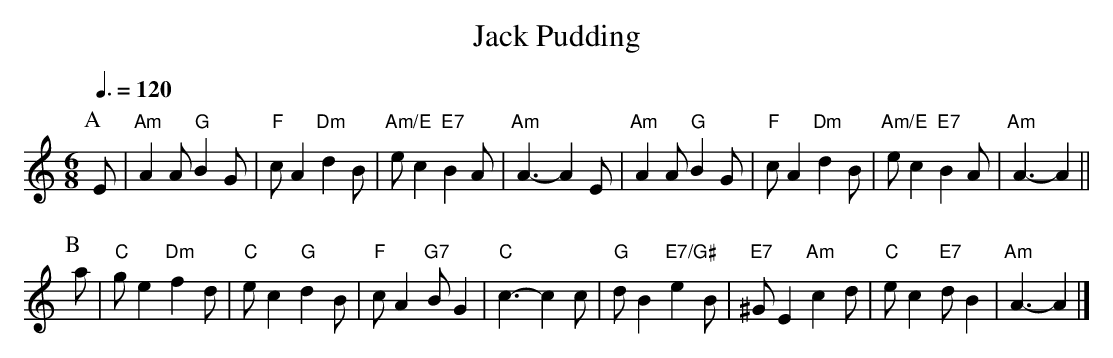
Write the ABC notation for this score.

X:1
T:Jack Pudding
M:6/8
L:1/8
Q:3/8=120
K:Am
P:A
E | "Am"A2 A "G"B2 G | "F"c A2 "Dm"d2 B | "Am/E"e c2 "E7"B2 A | "Am"A3-A2 E |\
"Am"A2 A "G"B2 G | "F"c A2 "Dm"d2 B | "Am/E"e c2 "E7"B2 A | "Am"A3-A2 ||
P:B
a | "C"g e2 "Dm"f2 d | "C"e c2 "G"d2 B | "F"c A2 "G7"B G2 | "C"c3-c2 c |\
"G"d B2 "E7/G#"e2 B | "E7"^G E2 "Am"c2d | "C"e c2 "E7"d B2 | "Am"A3-A2 |]
